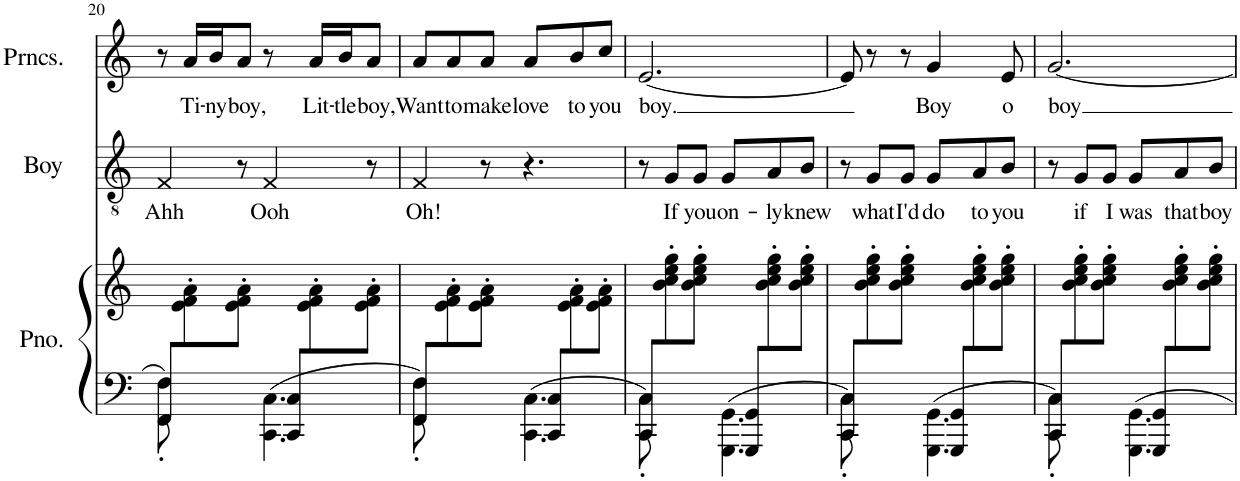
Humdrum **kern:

**kern	**kern	**kern	**text	**kern	**text
*part3	*part3	*part2	*part2	*part1	*part1
*staff4	*staff3	*staff2	*staff2	*staff1	*staff1
*I"Piano	*	*I"Boy	*	*I"Princess	*
*I'Pno.	*	*I'Boy	*	*I'Prncs.	*
!!LO:PB:g=z
*clefF4	*clefG2	*clefGv2	*	*clefG2	*
*k[]	*k[]	*k[]	*	*k[]	*
*M6/8	*M6/8	*M6/8	*	*M6/8	*
=20	=20	=20	=20	=20	=20
*^	*	*	*	*	*
!	!	!	!	!LO:LY:b	!	!
8FF/ 8F/L	8FF\'< 8F\'<	8ryy	4F/	Ahh	8r	.
!	!	!	!	!	!	!LO:LY:b
4ryy	8ryy	8e\'> 8f\'> 8a\'>	.	.	16a/LL	Ti-
!	!	!	!	!	!	!LO:LY:b
.	.	.	.	.	16b/J	-ny
!	!	!	!	!	!	!LO:LY:b
.	8ryy	8e\'> 8f\'> 8a\'>J	8r	.	8a/J	boy,
!	!	!	!	!LO:LY:b	!	!
8CC/ 8C/L	4.CC\ 4.C\	8ryy	4F/	Ooh	8r	.
!	!	!	!	!	!	!LO:LY:b
4ryy	.	8e\'> 8f\'> 8a\'>	.	.	16a/LL	Lit-
!	!	!	!	!	!	!LO:LY:b
.	.	.	.	.	16b/J	-tle
!	!	!	!	!	!	!LO:LY:b
.	.	8e\'> 8f\'> 8a\'>J	8r	.	8a/J	boy,
=21	=21	=21	=21	=21	=21	=21
!	!	!	!	!LO:LY:b	!	!LO:LY:b
8FF/ 8F/L	8FF\'< 8F\'<	8ryy	4F/	Oh!	8a/L	Want
!	!	!	!	!	!	!LO:LY:b
4ryy	8ryy	8e\'> 8f\'> 8a\'>	.	.	8a/	to
!	!	!	!	!	!	!LO:LY:b
.	8ryy	8e\'> 8f\'> 8a\'>J	8r	.	8a/J	make
!	!	!	!	!	!	!LO:LY:b
8CC/ 8C/L	4.CC\ 4.C\	8ryy	4.r	.	8a/L	love
!	!	!	!	!	!	!LO:LY:b
4ryy	.	8e\'> 8f\'> 8a\'>	.	.	8b/	to
!	!	!	!	!	!	!LO:LY:b
.	.	8e\'> 8f\'> 8a\'>J	.	.	8cc/J	you
=22	=22	=22	=22	=22	=22	=22
!	!	!	!	!	!	!LO:LY:b
8CC/ 8C/L	8CC\'< 8C\'<	8ryy	8r	.	[2.e/	boy.
!	!	!	!	!LO:LY:b	!	!
4ryy	8ryy	8b\'> 8cc\'> 8ee\'> 8gg\'>	8G/L	If	.	.
!	!	!	!	!LO:LY:b	!	!
.	8ryy	8b\'> 8cc\'> 8ee\'> 8gg\'>J	8G/J	you	.	.
!	!	!	!	!LO:LY:b	!	!
8GGG/ 8GG/L	4.GGG\ 4.GG\	8ryy	8G/L	on-	.	.
!	!	!	!	!LO:LY:b	!	!
4ryy	.	8b\'> 8cc\'> 8ee\'> 8gg\'>	8A/	-ly	.	.
!	!	!	!	!LO:LY:b	!	!
.	.	8b\'> 8cc\'> 8ee\'> 8gg\'>J	8B/J	knew	.	.
=23	=23	=23	=23	=23	=23	=23
8CC/ 8C/L	8CC\'< 8C\'<	8ryy	8r	.	8e~/]	.
!	!	!	!	!LO:LY:b	!	!
4ryy	8ryy	8b\'> 8cc\'> 8ee\'> 8gg\'>	8G/L	what	8r	.
!	!	!	!	!LO:LY:b	!	!
.	8ryy	8b\'> 8cc\'> 8ee\'> 8gg\'>J	8G/J	I'd	8r	.
!	!	!	!	!LO:LY:b	!	!LO:LY:b
8GGG/ 8GG/L	4.GGG\ 4.GG\	8ryy	8G/L	do	4g/	Boy
!	!	!	!	!LO:LY:b	!	!
4ryy	.	8b\'> 8cc\'> 8ee\'> 8gg\'>	8A/	to	.	.
!	!	!	!	!LO:LY:b	!	!LO:LY:b
.	.	8b\'> 8cc\'> 8ee\'> 8gg\'>J	8B/J	you	8e/	o
=24	=24	=24	=24	=24	=24	=24
!	!	!	!	!	!	!LO:LY:b
8CC/ 8C/L	8CC\'< 8C\'<	8ryy	8r	.	[2.g/	boy
!	!	!	!	!LO:LY:b	!	!
4ryy	8ryy	8b\'> 8cc\'> 8ee\'> 8gg\'>	8G/L	if	.	.
!	!	!	!	!LO:LY:b	!	!
.	8ryy	8b\'> 8cc\'> 8ee\'> 8gg\'>J	8G/J	I	.	.
!	!	!	!	!LO:LY:b	!	!
8GGG/ 8GG/L	4.GGG\ 4.GG\	8ryy	8G/L	was	.	.
!	!	!	!	!LO:LY:b	!	!
4ryy	.	8b\'> 8cc\'> 8ee\'> 8gg\'>	8A/	that	.	.
!	!	!	!	!LO:LY:b	!	!
.	.	8b\'> 8cc\'> 8ee\'> 8gg\'>J	8B/J	boy	.	.
*v	*v	*	*	*	*	*
=	=	=	=	=	=
*-	*-	*-	*-	*-	*-
